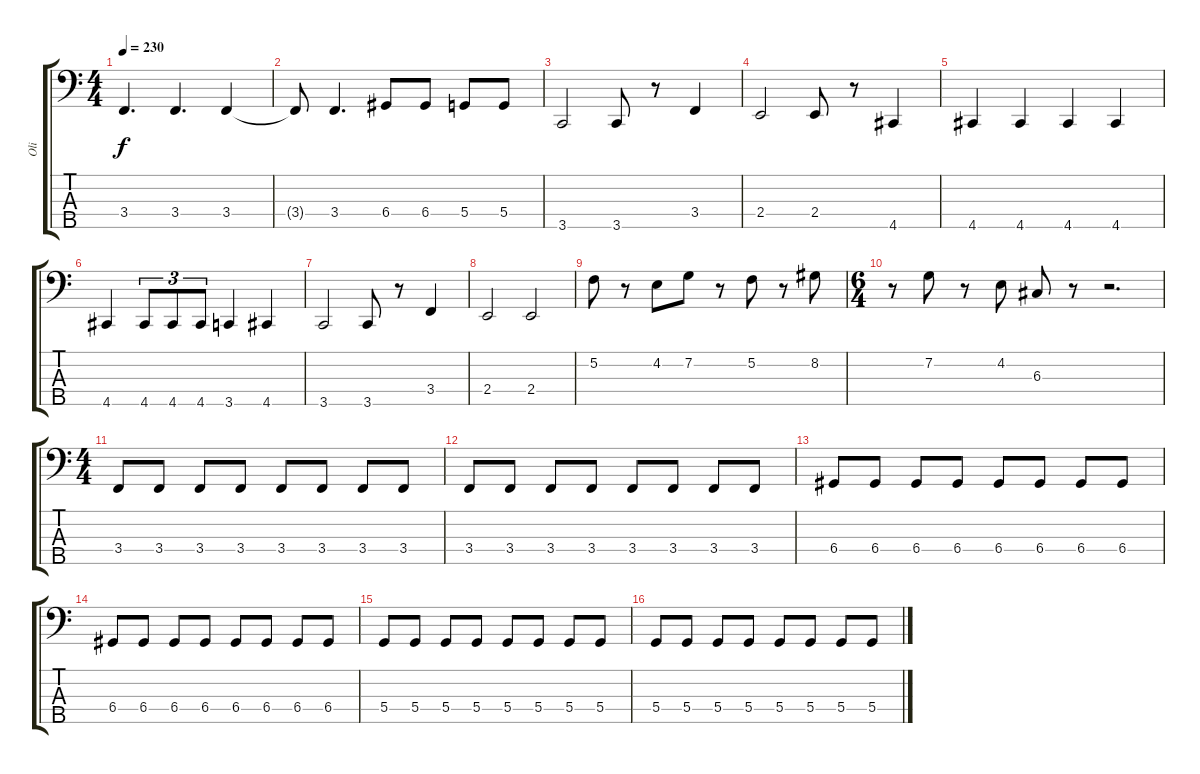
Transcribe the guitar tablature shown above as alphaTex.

\track ("Oli" "Oli") {solo instrument electricbasspick}
\staff {score tabs}
\tuning (F2 C2 G1 D1 A0) {hide}
\ts (4 4)
\tempo 230
\clef f4
\ks c
3.4.4{d dy f} 3.4.4{d} 3.4.4 |
3.4{t}.8 3.4.4{d} 6.4.8 6.4.8 5.4.8 5.4.8 |
3.5.2 3.5.8 r.8 3.4.4 |
2.4.2 2.4.8 r.8 4.5.4 |
4.5.4 4.5.4 4.5.4 4.5.4 |
4.5.4 4.5.8{tu (3 2)} 4.5.8{tu (3 2)} 4.5.8{tu (3 2)} 3.5.4 4.5.4 |
3.5.2 3.5.8 r.8 3.4.4 |
2.4.2 2.4.2 |
5.2.8 r.8 4.2.8 7.2.8 r.8 5.2.8 r.8 8.2.8 |
\ts (6 4)
r.8 7.2.8 r.8 4.2.8 6.3.8 r.8 r.2{d} |
\ts (4 4)
3.4.8 3.4.8 3.4.8 3.4.8 3.4.8 3.4.8 3.4.8 3.4.8 |
3.4.8 3.4.8 3.4.8 3.4.8 3.4.8 3.4.8 3.4.8 3.4.8 |
6.4.8 6.4.8 6.4.8 6.4.8 6.4.8 6.4.8 6.4.8 6.4.8 |
6.4.8 6.4.8 6.4.8 6.4.8 6.4.8 6.4.8 6.4.8 6.4.8 |
5.4.8 5.4.8 5.4.8 5.4.8 5.4.8 5.4.8 5.4.8 5.4.8 |
5.4.8 5.4.8 5.4.8 5.4.8 5.4.8 5.4.8 5.4.8 5.4.8
